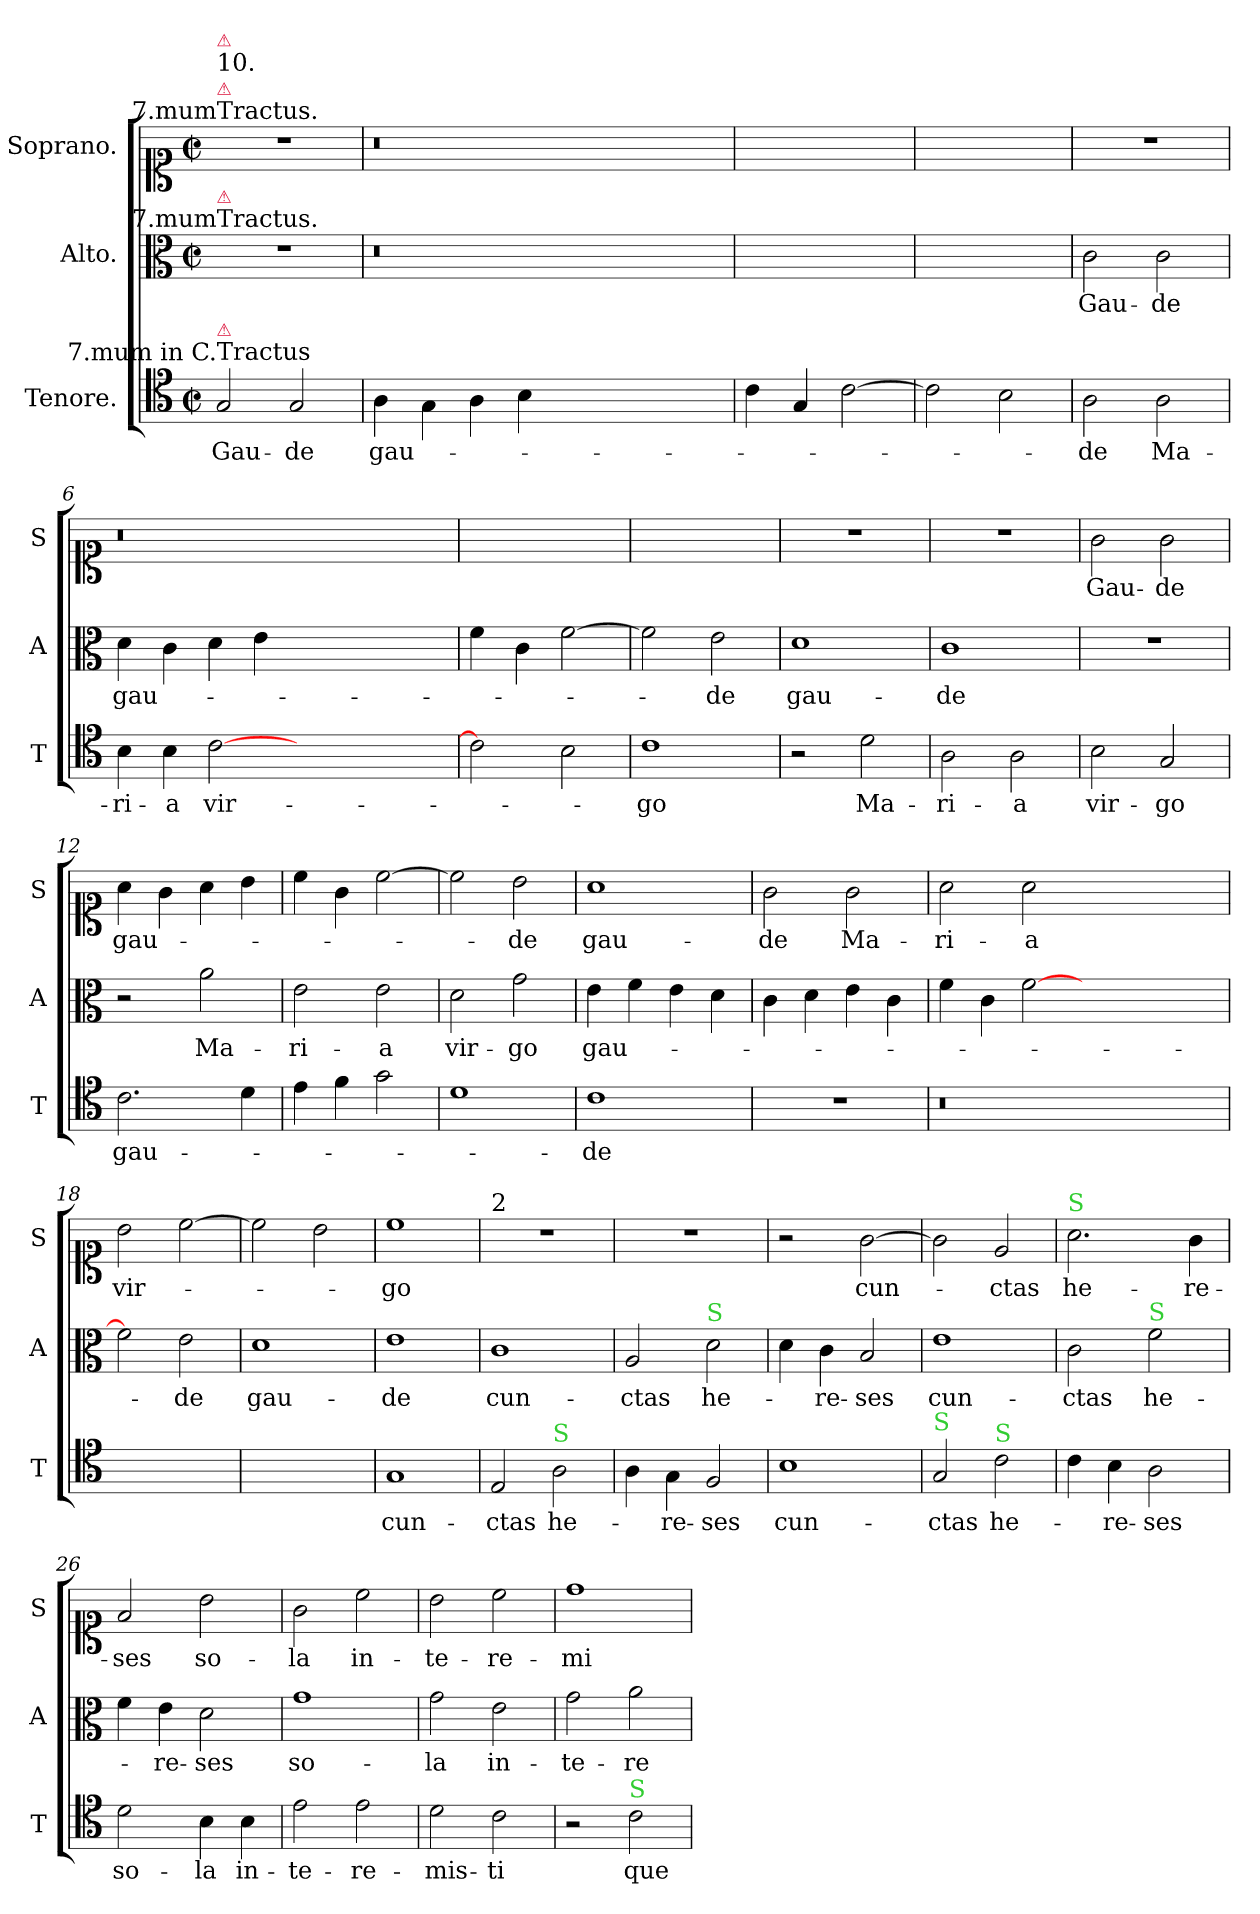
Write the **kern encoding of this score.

**kern	**text	**kern	**text	**kern	**text
*part3	*part3	*part2	*part2	*part1	*part1
*staff3	*staff3	*staff2	*staff2	*staff1	*staff1
*I"Tenore.	*	*I"Alto.	*	*I"Soprano.	*
*I'T	*	*I'A	*	*I'S	*
*clefC4	*	*clefC3	*	*clefC1	*
*k[]	*	*k[]	*	*k[]	*
*M2/2	*	*M2/2	*	*M2/2	*
*met(c|)	*	*met(c|)	*	*met(c|)	*
=1	=1	=1	=1	=1	=1
!	!	!	!	!LO:TX:a:t=Tractus.	!
!	!	!	!	!LO:TX:a:color=crimson:t=⚠	!
!	!	!	!	!LO:TX:a:t=10.	!
!	!	!	!	!LO:TX:a:color=crimson:t=⚠	!
!	!	!	!	!LO:TX:a:rj:t=7.mum	!
!	!	!LO:TX:a:t=Tractus.	!	!	!
!	!	!LO:TX:a:color=crimson:t=⚠	!	!	!
!	!	!LO:TX:a:rj:t=7.mum	!	!	!
!LO:TX:a:t=Tractus	!	!	!	!	!
!LO:TX:a:color=crimson:t=⚠	!	!	!	!	!
!LO:TX:a:rj:t=7.mum in C.	!	!	!	!	!
2G/	Gau-	1r	.	1r	.
2G/	-de	.	.	.	.
=2	=2	=2	=2	=2	=2
4A\	gau-	0.r	.	0.r	.
4G\	.	.	.	.	.
4A\	.	.	.	.	.
4B\	.	.	.	.	.
0ryy	.	.	.	.	.
=3	=3	=3	=3	=3	=3
4c\	.	1ryy	.	1ryy	.
4G/	.	.	.	.	.
[2c\	.	.	.	.	.
=4	=4	=4	=4	=4	=4
2c\]	.	1ryy	.	1ryy	.
2B\	.	.	.	.	.
=5	=5	=5	=5	=5	=5
2A\	-de	2c\	Gau-	1r	.
2A\	Ma-	2c\	-de	.	.
=6	=6	=6	=6	=6	=6
4B\	-ri-	4d\	gau-	0.r	.
4B\	-a	4c\	.	.	.
[2c\	vir-	4d\	.	.	.
.	.	4e\	.	.	.
0ryy	.	0ryy	.	.	.
=7	=7	=7	=7	=7	=7
2c\]	.	4f\	.	1ryy	.
.	.	4c\	.	.	.
2B\	.	[2f\	.	.	.
=8	=8	=8	=8	=8	=8
1c\	-go	2f\]	.	1ryy	.
.	.	2e\	de	.	.
=9	=9	=9	=9	=9	=9
2r	.	1d\	gau-	1r	.
2d\	Ma-	.	.	.	.
=10	=10	=10	=10	=10	=10
2A\	-ri-	1c\	-de	1r	.
2A\	-a	.	.	.	.
=11	=11	=11	=11	=11	=11
2B\	vir-	1r	.	2g\	Gau-
2G/	-go	.	.	2g\	-de
=12	=12	=12	=12	=12	=12
2.c\	gau-	2r	.	4a\	gau-
.	.	.	.	4g\	.
.	.	2a\	Ma-	4a\	.
4d\	.	.	.	4b\	.
=13	=13	=13	=13	=13	=13
4e\	.	2e\	-ri-	4cc\	.
4f\	.	.	.	4g\	.
2g\	.	2e\	-a	[2cc\	.
=14	=14	=14	=14	=14	=14
1d\	.	2d\	vir-	2cc\]	.
.	.	2g\	-go	2b\	de
=15	=15	=15	=15	=15	=15
1c\	-de	4e\	gau-	1a\	gau-
.	.	4f\	.	.	.
.	.	4e\	.	.	.
.	.	4d\	.	.	.
=16	=16	=16	=16	=16	=16
1r	.	4c\	.	2g\	-de
.	.	4d\	.	.	.
.	.	4e\	.	2g\	Ma-
.	.	4c\	.	.	.
=17	=17	=17	=17	=17	=17
0.r	.	4f\	.	2a\	-ri-
.	.	4c\	.	.	.
.	.	[2f\	.	2a\	-a
.	.	0ryy	.	0ryy	.
=18	=18	=18	=18	=18	=18
1ryy	.	2f\]	.	2b\	vir-
.	.	2e\	de	[2cc\	.
=19	=19	=19	=19	=19	=19
1ryy	.	1d\	gau-	2cc\]	.
.	.	.	.	2b\	.
=20	=20	=20	=20	=20	=20
1G/	cun-	1e\	-de	1cc\	-go
=21	=21	=21	=21	=21	=21
!	!	!	!	!LO:TX:a:t=2	!
2E/	-ctas	1c\	cun-	1r	.
!LO:TX:a:color=limegreen:t=S	!	!	!	!	!
2A\	he-	.	.	.	.
=22	=22	=22	=22	=22	=22
4A\	.	2A/	-ctas	1r	.
4G\	-re-	.	.	.	.
!	!	!LO:TX:a:color=limegreen:t=S	!	!	!
2F/	-ses	2d\	he-	.	.
=23	=23	=23	=23	=23	=23
1B\	cun-	4d!\	.	2r	.
.	.	4c\	-re-	.	.
.	.	2B/	-ses	[2g\	cun-
=24	=24	=24	=24	=24	=24
!LO:TX:a:color=limegreen:t=S	!	!	!	!	!
2G/	-ctas	1e\	cun-	2g\]	.
!LO:TX:a:color=limegreen:t=S	!	!	!	!	!
2c\	he-	.	.	2e/	-ctas
=25	=25	=25	=25	=25	=25
!	!	!	!	!LO:TX:a:color=limegreen:t=S	!
4c!\	.	2c\	-ctas	2.a\	he-
4B\	-re-	.	.	.	.
!	!	!LO:TX:a:color=limegreen:t=S	!	!	!
2A\	-ses	2f\	he-	.	.
.	.	.	.	4g\	-re-
=26	=26	=26	=26	=26	=26
2d\	so-	4f!\	.	2f/	-ses
.	.	4e\	-re-	.	.
4B\	-la	2d\	-ses	2b\	so-
4B\	in-	.	.	.	.
=27	=27	=27	=27	=27	=27
2e\	-te-	1g\	so-	2g\	-la
2e\	-re-	.	.	2cc\	in-
=28	=28	=28	=28	=28	=28
2d\	-mis-	2g\	-la	2b\	-te-
2c\	-ti	2e\	in-	2cc\	-re-
=29	=29	=29	=29	=29	=29
2r	.	2g\	-te-	1dd\	-mi-
!LO:TX:a:color=limegreen:t=S	!	!	!	!	!
2c\	que	2a\	-re-	.	.
=	=	=	=	=	=
*-	*-	*-	*-	*-	*-
